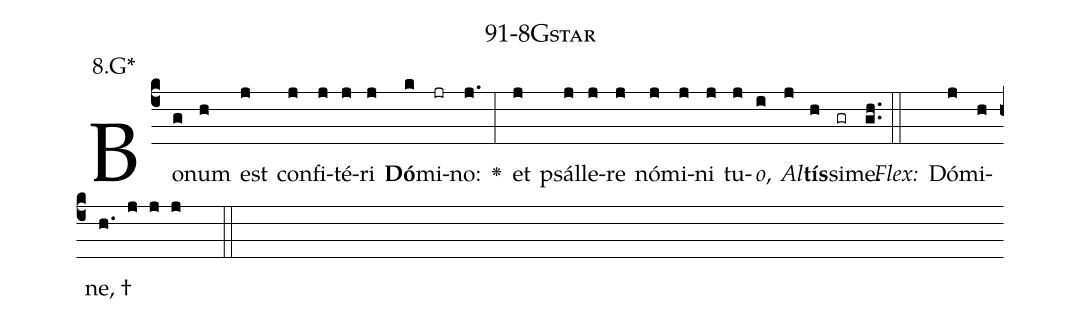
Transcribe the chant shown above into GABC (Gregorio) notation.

name: 91-8Gstar;
annotation: 8.G*;
%%
(c4)Bo(g)num(h) est(j) con(j)fi(j)té(j)ri(j) <b>Dó</b>(k)mi(jr)no:(j.) <v>\greheightstar</v>(:) et(j) psál(j)le(j)re(j) nó(j)mi(j)ni(j) tu(j)<i>o</i>,(i) <i>Al</i>(j)<b>tís</b>(h)si(gr)me.(gh..) (::)
<i>Flex:</i>()  Dó(j)mi(h)ne, †(h. j j j  ::)

%E(j) u(j) o(i) u(j) a(h) e.(gh..) (::)
